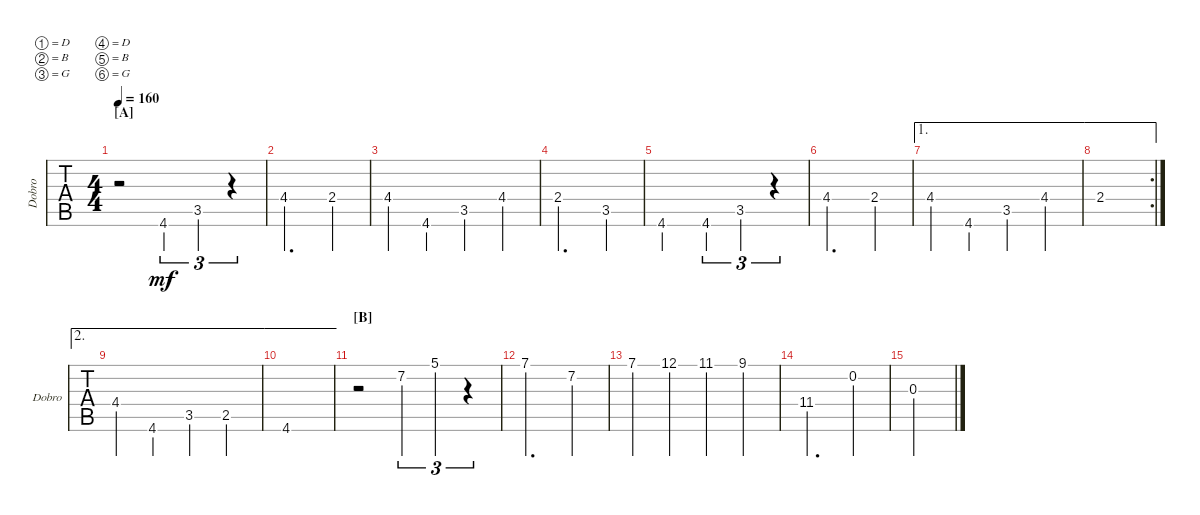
\defaultSystemsLayout 4
\bracketExtendMode groupsimilarinstruments
\singleTrackTrackNamePolicy allsystems
\multiTrackTrackNamePolicy allsystems
\otherSystemsTrackNameOrientation horizontal
\track ("Dobro" "Dobro") {instrument acousticguitarsteel}
\staff {tabs}
\tuning (D4 B3 G3 D3 B2 G2)
\ts (4 4)
\section ("A" "")
\tempo 160
\clef g2
\scale
0.525292
\ks d
r.2{dy mf instrument acousticguitarsteel} 4.6.4{tu (3 2)} 3.5.4{tu (3 2)} r.4{tu (3 2)} |
\scale
0.237354 4.4.2{d} 2.4.4 |
\scale
0.237354 4.4.4 4.6.4 3.5.4 4.4.4 |
\scale
0.333333 2.4.2{d} 3.5.4 |
\scale
0.333333 4.6.2 4.6.4{tu (3 2)} 3.5.4{tu (3 2)} r.4{tu (3 2)} |
\scale
0.333333 4.4.2{d} 2.4.4 |
\ae 1
\scale
0.322751 4.4.4 4.6.4 3.5.4 4.4.4 |
\ae 1
\rc 2
\scale
0.354497 2.4.1 |
\ae 2
\scale
0.322751 4.4.4 4.6.4 3.5.4 2.5.4 |
\ae 2
4.6.1 |
\section ("B" "")
r.2 7.2.4{tu (3 2)} 5.1.4{tu (3 2)} r.4{tu (3 2)} |
7.1.2{d} 7.2.4 |
7.1.4 12.1.4 11.1.4 9.1.4 |
11.4.2{d} 0.2.4 |
0.3.2
